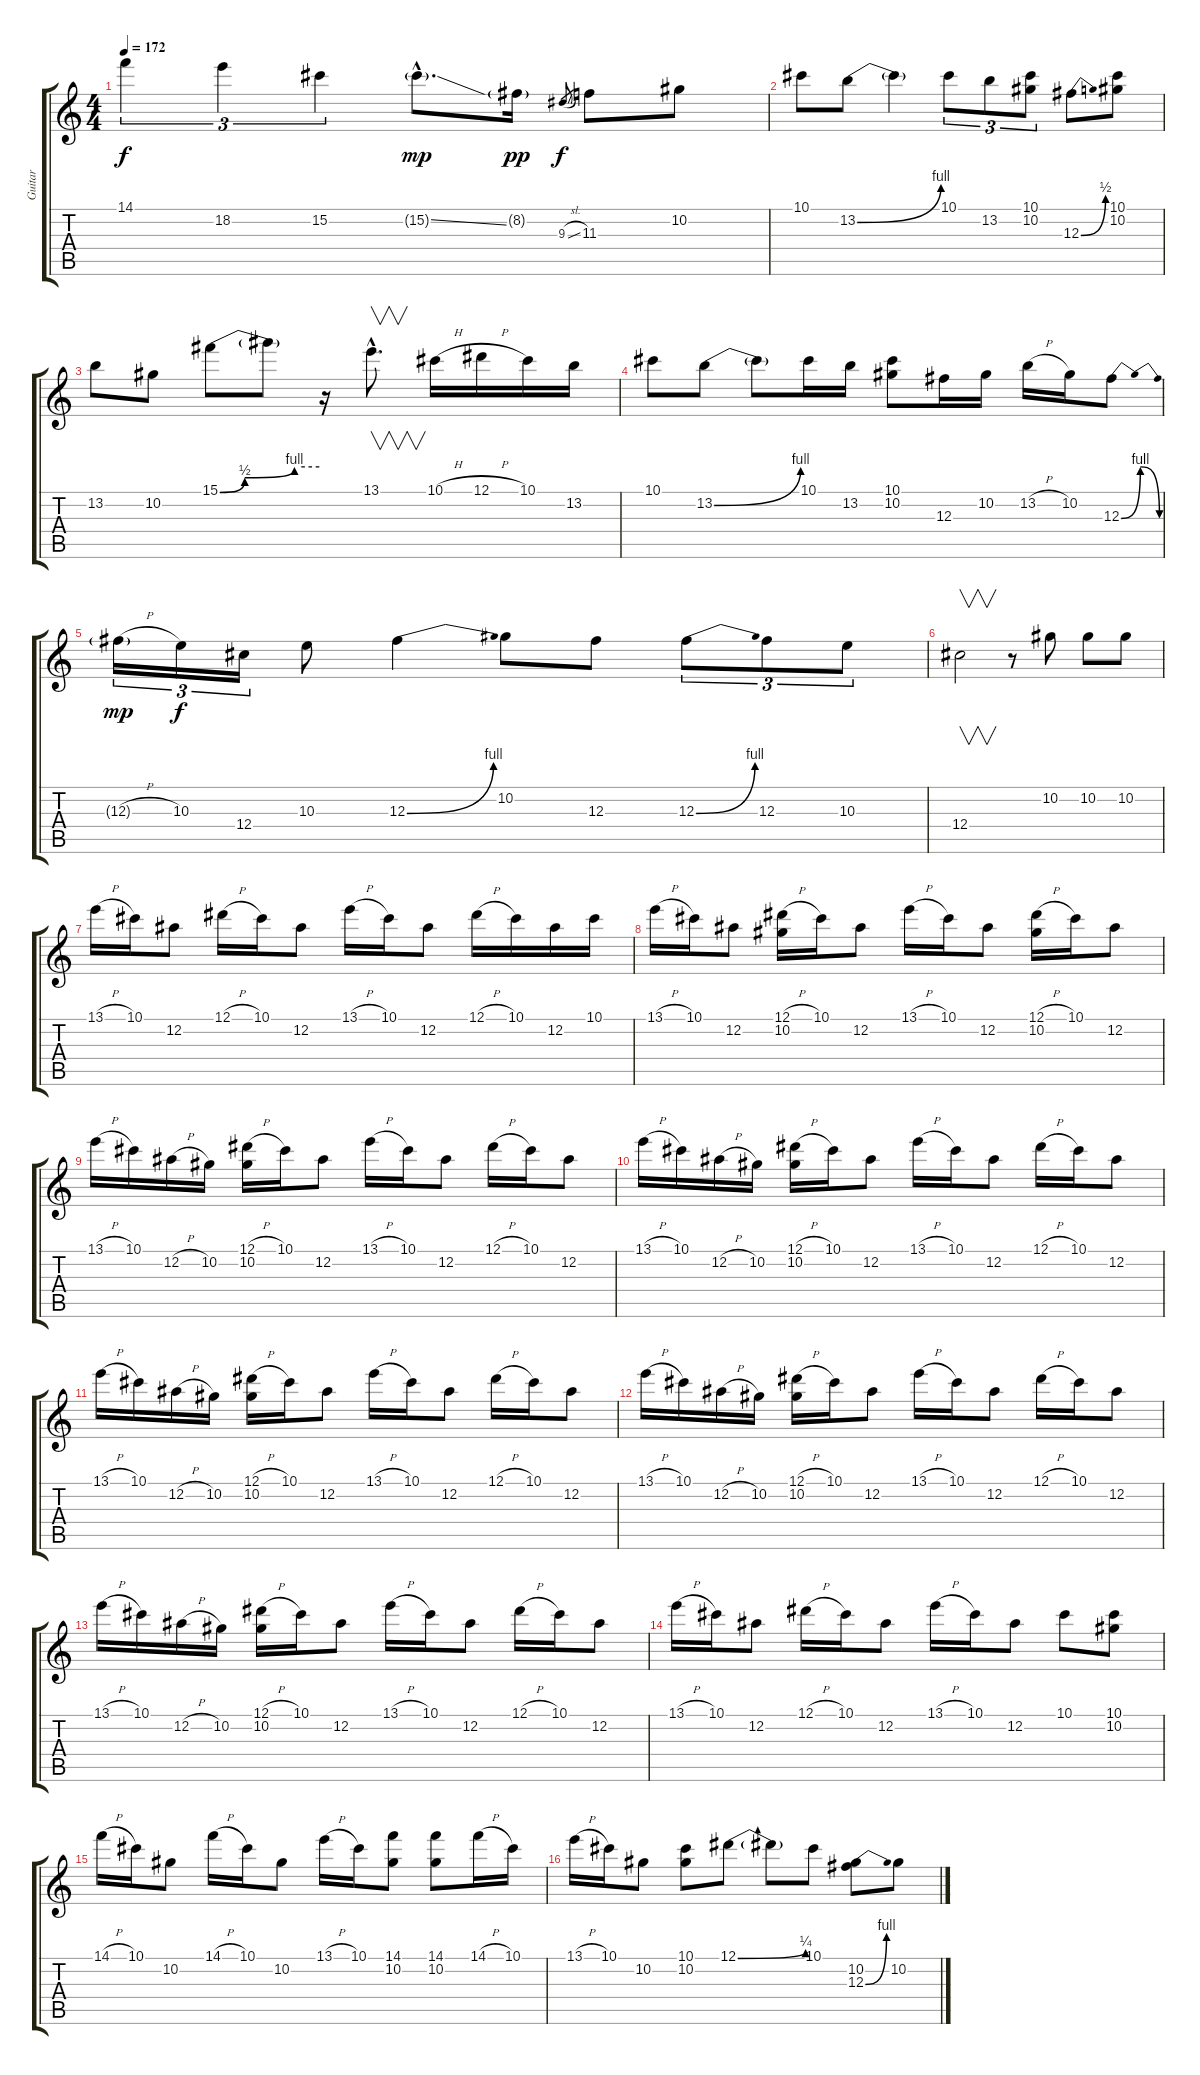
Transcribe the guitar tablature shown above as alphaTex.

\track ("Guitar" "Guitar") {instrument overdrivenguitar}
\staff {score tabs}
\tuning (Eb4 Bb3 Gb3 Db3 Ab2 Eb2) {hide}
\ts (4 4)
\tempo 172
\clef g2
\ks c
14.1.4{tu (3 2) dy f} 18.2.4{tu (3 2)} 15.2.4{tu (3 2)} 15.2{ss g hac}.8{d dy mp} 8.2{g}.16{dy pp} 9.3{sl}.8{gr dy f} 11.3.8 10.2.8 |
10.1.8 13.2{be (bend 0 0 60 4)}.8 13.2{t}.4 10.1.8{tu (3 2)} 13.2.8{tu (3 2)} (10.1 10.2).8{tu (3 2)} 12.3{be (bend 0 0 60 2)}.8 (10.1 10.2).8 |
13.2.8 10.2.8 15.1{be (custom 0 0 15 2 45 4 60 4)}.8 15.1{t}.8 r.16 13.1{hac}.8{v d} 10.1{h}.16 12.1{h}.16 10.1.16 13.2.16 |
10.1.8 13.2{be (bend 0 0 60 4)}.8 13.2{t}.8 10.1.16 13.2.16 (10.1 10.2).8 12.3.16 10.2.16 13.2{h}.16 10.2.16 12.3{be (bendrelease 0 0 15 4 30 4 60 0)}.8 |
12.3{h g}.16{tu (3 2) dy mp} 10.3.16{tu (3 2) dy f} 12.4.16{tu (3 2)} 10.3.8 12.3{be (bend 0 0 60 4)}.4 10.2.8 12.3.8 12.3{be (bend 0 0 60 4)}.8{tu (3 2)} 12.3.8{tu (3 2)} 10.3.8{tu (3 2)} |
12.4.2{v} r.8 10.2.8 10.2.8 10.2.8 |
13.1{h}.16 10.1.16 12.2.8 12.1{h}.16 10.1.16 12.2.8 13.1{h}.16 10.1.16 12.2.8 12.1{h}.16 10.1.16 12.2.16 10.1.16 |
13.1{h}.16 10.1.16 12.2.8 (12.1{h} 10.2).16 10.1.16 12.2.8 13.1{h}.16 10.1.16 12.2.8 (12.1{h} 10.2).16 10.1.16 12.2.8 |
13.1{h}.16 10.1.16 12.2{h}.16 10.2.16 (12.1{h} 10.2).16 10.1.16 12.2.8 13.1{h}.16 10.1.16 12.2.8 12.1{h}.16 10.1.16 12.2.8 |
13.1{h}.16 10.1.16 12.2{h}.16 10.2.16 (12.1{h} 10.2).16 10.1.16 12.2.8 13.1{h}.16 10.1.16 12.2.8 12.1{h}.16 10.1.16 12.2.8 |
13.1{h}.16 10.1.16 12.2{h}.16 10.2.16 (12.1{h} 10.2).16 10.1.16 12.2.8 13.1{h}.16 10.1.16 12.2.8 12.1{h}.16 10.1.16 12.2.8 |
13.1{h}.16 10.1.16 12.2{h}.16 10.2.16 (12.1{h} 10.2).16 10.1.16 12.2.8 13.1{h}.16 10.1.16 12.2.8 12.1{h}.16 10.1.16 12.2.8 |
13.1{h}.16 10.1.16 12.2{h}.16 10.2.16 (12.1{h} 10.2).16 10.1.16 12.2.8 13.1{h}.16 10.1.16 12.2.8 12.1{h}.16 10.1.16 12.2.8 |
13.1{h}.16 10.1.16 12.2.8 12.1{h}.16 10.1.16 12.2.8 13.1{h}.16 10.1.16 12.2.8 10.1.8 (10.1 10.2).8 |
14.1{h}.16 10.1.16 10.2.8 14.1{h}.16 10.1.16 10.2.8 13.1{h}.16 10.1.16 (14.1 10.2).8 (14.1 10.2).8 14.1{h}.16 10.1.16 |
13.1{h}.16 10.1.16 10.2.8 (10.1 10.2).8 12.1{be (bend 0 0 60 1)}.8 12.1{t}.8 10.1.8 (10.2 12.3{be (bend 0 0 60 4)}).8 10.2.8
